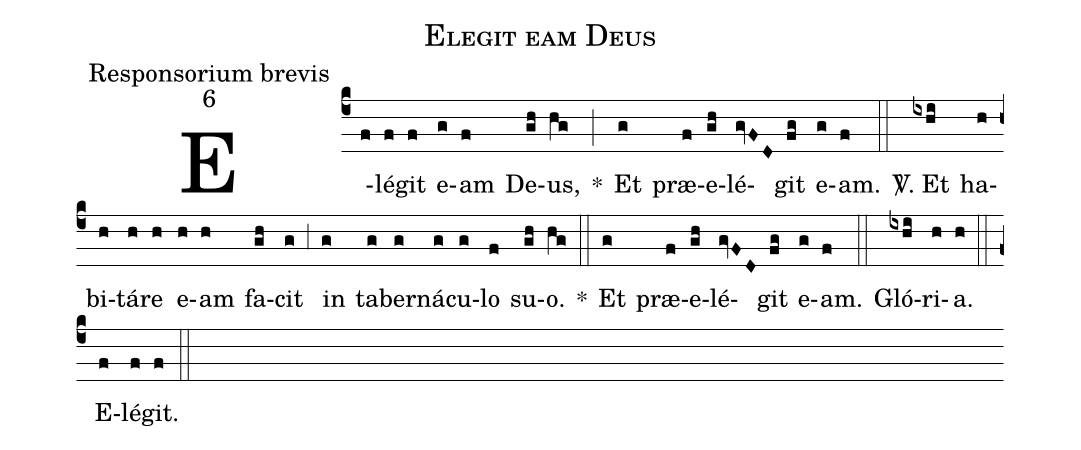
name:Elegit eam Deus;
office-part:Responsorium brevis;
mode:6;
%%
(c4) E(f)lé(f)git(f) e(g)am(f) De(gh)us,(hg) *(;) Et(g) præ(f)e(gh)lé(gvFD)git(fg) e(g)am.(f) (::)

<sp>V/</sp>. Et(ixhi) ha(h)bi(h)tá(h)re(h) e(h)am(h) fa(gh)cit(g) (,3) in(g) ta(g)ber(g)ná(g)cu(g)lo(f) su(gh)o.(hg) *(::) Et(g) præ(f)e(gh)lé(gvFD)git(fg) e(g)am.(f) (::)

Gló(ixhi)ri(h)a.(h) (::)
E(f)lé(f)git.(f) (::)
